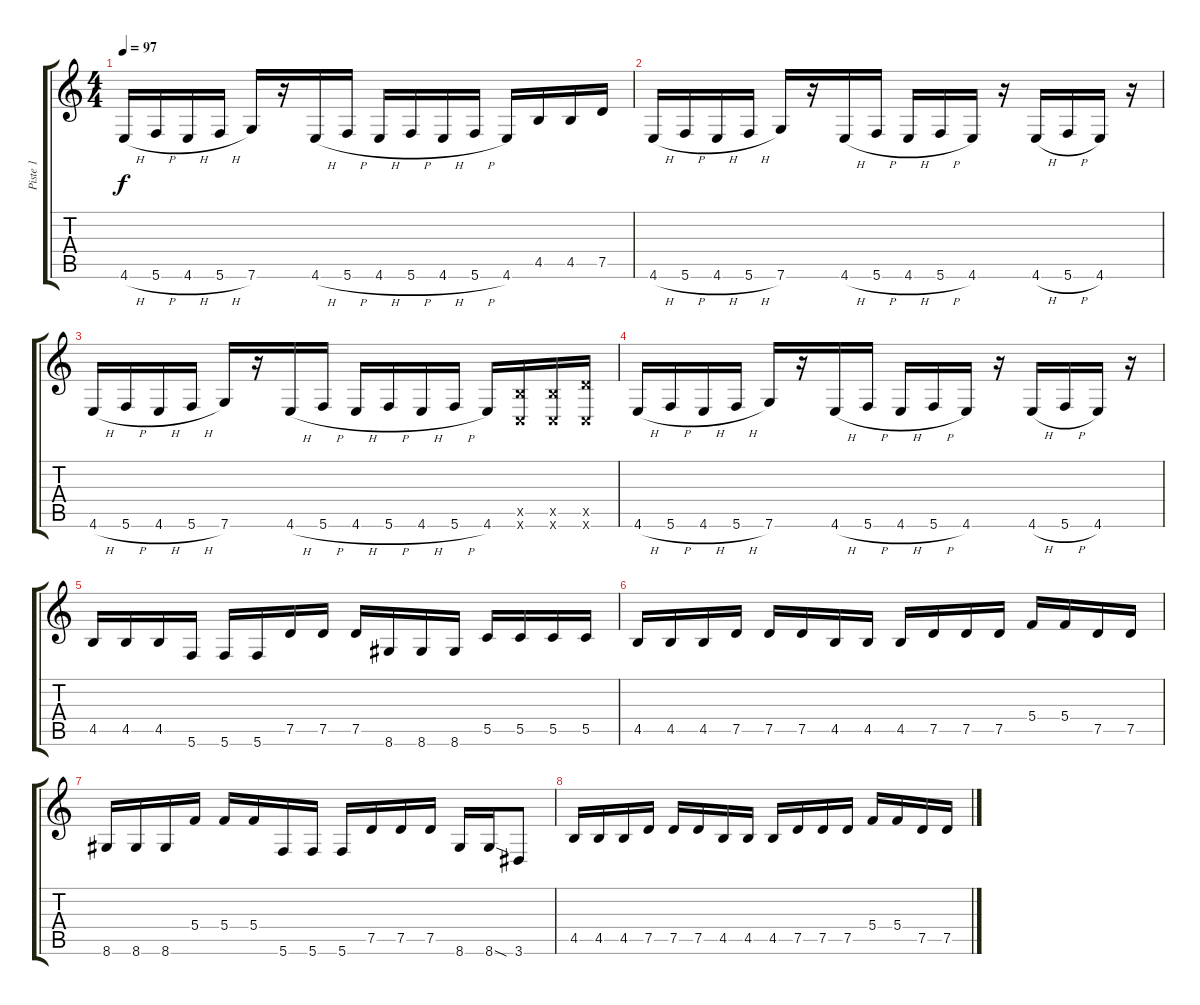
\track ("Piste 1" "Piste 1") {instrument distortionguitar}
\staff {score tabs}
\tuning (D4 A3 F3 C3 G2 C2) {hide}
\ts (4 4)
\tempo 97
\clef g2
\ks c
4.6{h}.16{dy f} 5.6{h}.16 4.6{h}.16 5.6{h}.16 7.6.16 r.16 4.6{h}.16 5.6{h}.16 4.6{h}.16 5.6{h}.16 4.6{h}.16 5.6{h}.16 4.6.16 4.5.16 4.5.16 7.5.16 |
4.6{h}.16 5.6{h}.16 4.6{h}.16 5.6{h}.16 7.6.16 r.16 4.6{h}.16 5.6{h}.16 4.6{h}.16 5.6{h}.16 4.6.16 r.16 4.6{h}.16 5.6{h}.16 4.6.16 r.16 |
4.6{h}.16 5.6{h}.16 4.6{h}.16 5.6{h}.16 7.6.16 r.16 4.6{h}.16 5.6{h}.16 4.6{h}.16 5.6{h}.16 4.6{h}.16 5.6{h}.16 4.6.16 (4.5{x} 0.6{x}).16 (4.5{x} 0.6{x}).16 (7.5{x} 0.6{x}).16 |
4.6{h}.16 5.6{h}.16 4.6{h}.16 5.6{h}.16 7.6.16 r.16 4.6{h}.16 5.6{h}.16 4.6{h}.16 5.6{h}.16 4.6.16 r.16 4.6{h}.16 5.6{h}.16 4.6.16 r.16 |
4.5.16 4.5.16 4.5.16 5.6.16 5.6.16 5.6.16 7.5.16 7.5.16 7.5.16 8.6.16 8.6.16 8.6.16 5.5.16 5.5.16 5.5.16 5.5.16 |
4.5.16 4.5.16 4.5.16 7.5.16 7.5.16 7.5.16 4.5.16 4.5.16 4.5.16 7.5.16 7.5.16 7.5.16 5.4.16 5.4.16 7.5.16 7.5.16 |
8.6.16 8.6.16 8.6.16 5.4.16 5.4.16 5.4.16 5.6.16 5.6.16 5.6.16 7.5.16 7.5.16 7.5.16 8.6.16 8.6{sod}.16 3.6.8 |
4.5.16 4.5.16 4.5.16 7.5.16 7.5.16 7.5.16 4.5.16 4.5.16 4.5.16 7.5.16 7.5.16 7.5.16 5.4.16 5.4.16 7.5.16 7.5.16
